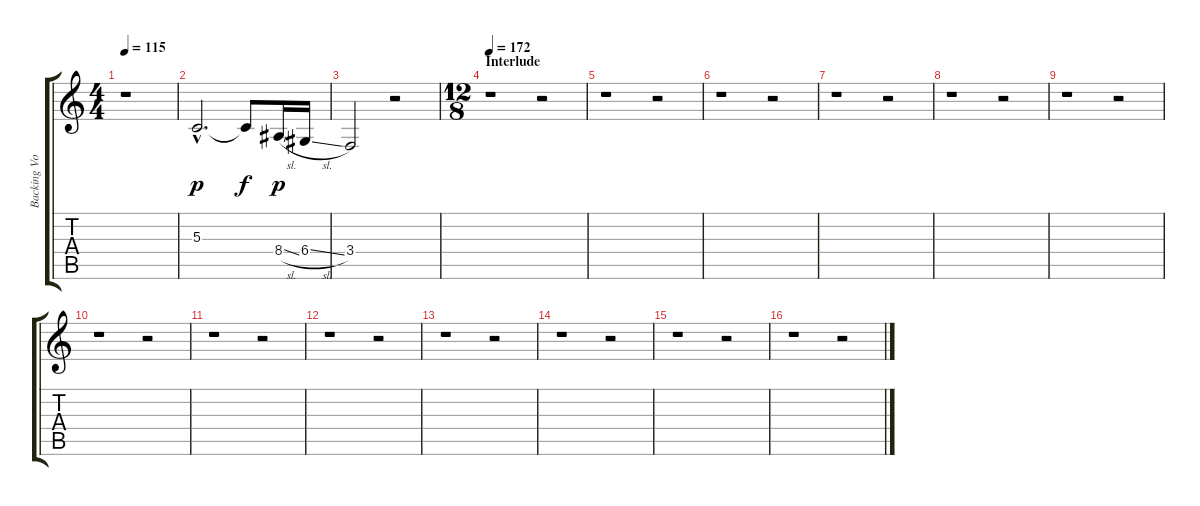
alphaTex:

\track ("Backing Vocals" "Backing Vo") {instrument oboe}
\staff {score tabs}
\tuning (E4 B3 G3 D3 A2 E2) {hide}
\ts (4 4)
\tempo 115
\clef g2
\ks c
r.1{dy f} |
5.3{hac}.2{d dy p} 5.3{t}.8{dy f} 8.4{sl}.16{dy p} 6.4{sl}.16 |
3.4.2 r.2 |
\ts (12 8)
\section ("" "Interlude")
\tempo 172
r.1 r.2 |
r.1 r.2 |
r.1 r.2 |
r.1 r.2 |
r.1 r.2 |
r.1 r.2 |
r.1 r.2 |
r.1 r.2 |
r.1 r.2 |
r.1 r.2 |
r.1 r.2 |
r.1 r.2 |
r.1 r.2
